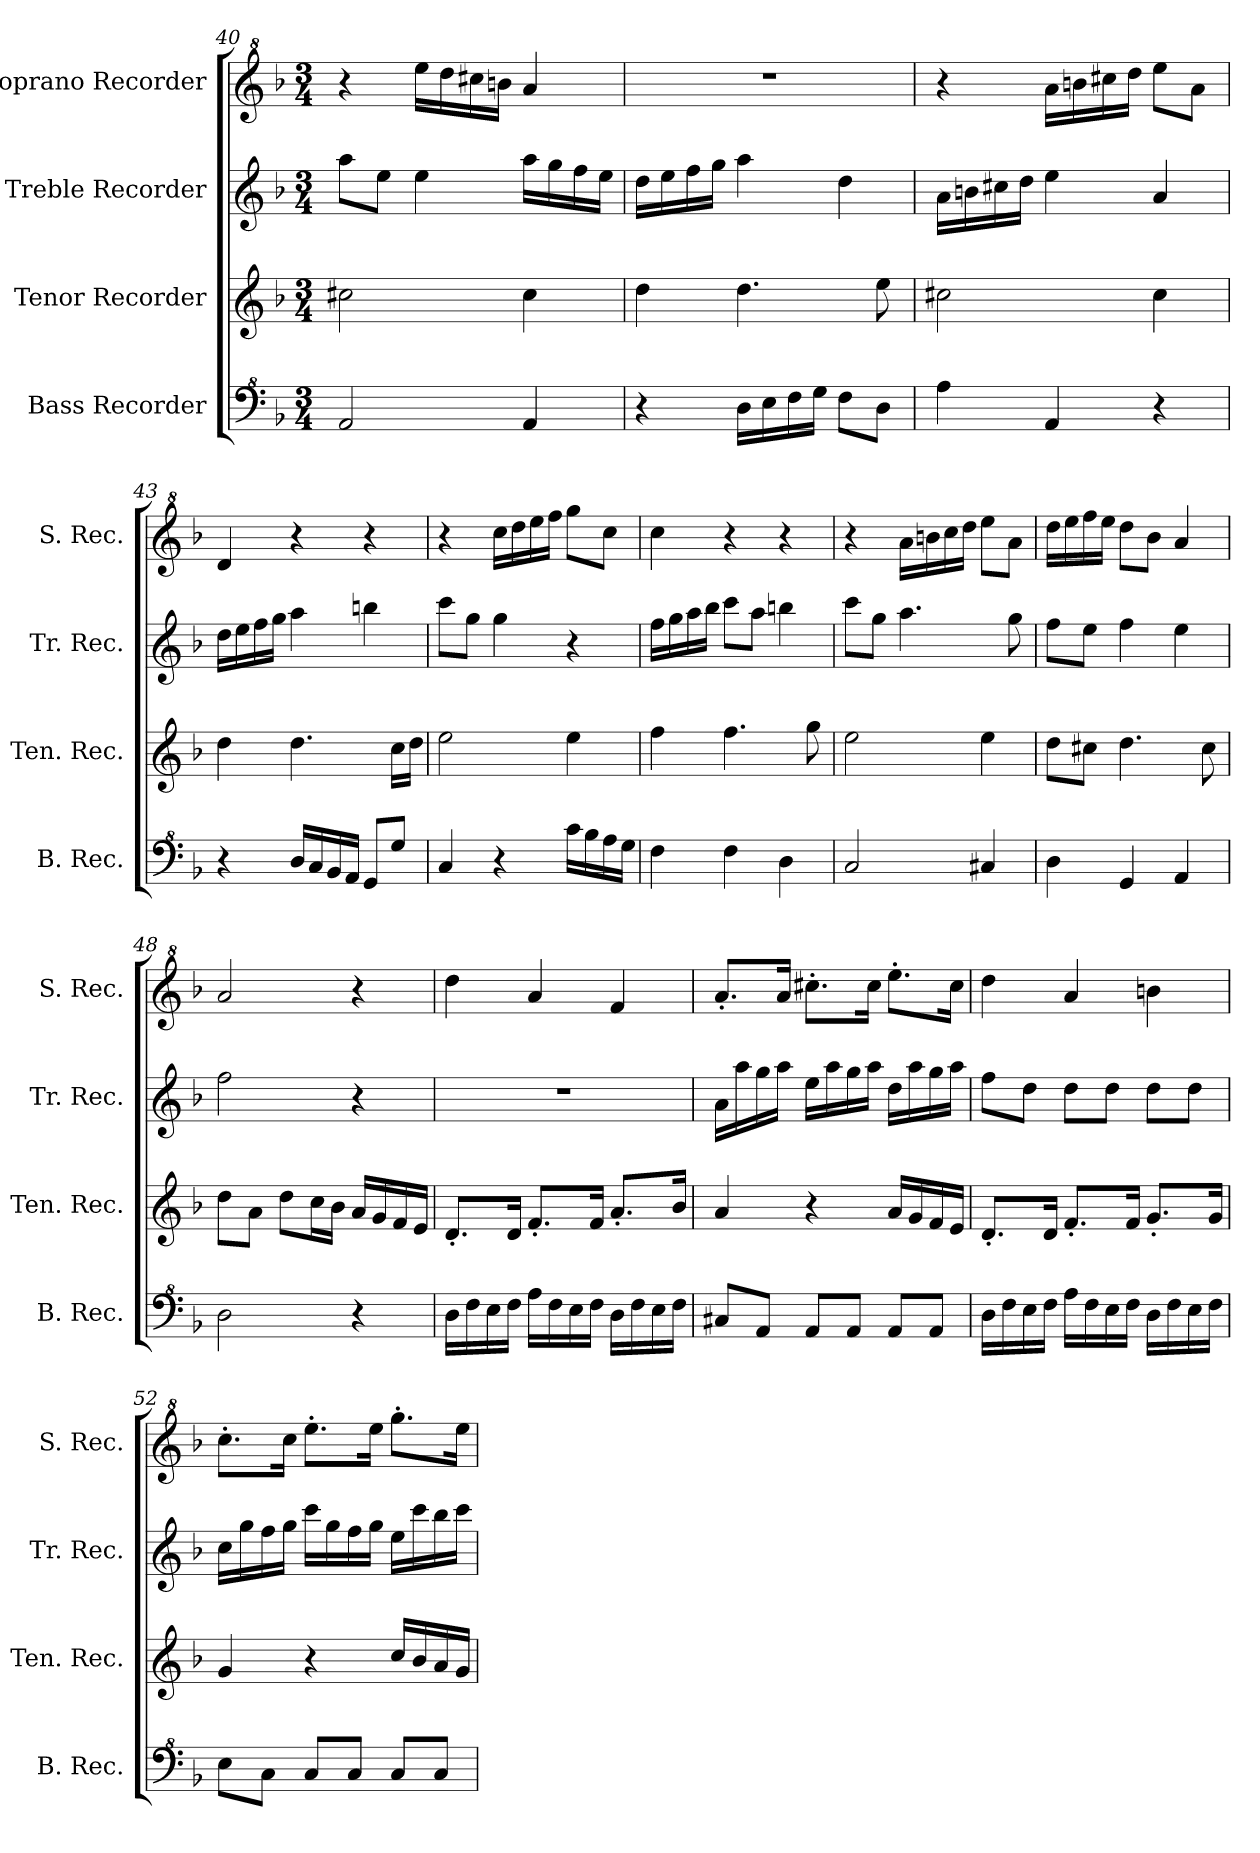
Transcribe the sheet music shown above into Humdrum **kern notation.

**kern	**kern	**kern	**kern
*part4	*part3	*part2	*part1
*staff4	*staff3	*staff2	*staff1
*I"Bass Recorder	*I"Tenor Recorder	*I"Treble Recorder	*I"Soprano Recorder
*I'B. Rec.	*I'Ten. Rec.	*I'Tr. Rec.	*I'S. Rec.
!!LO:LB:g=z
*clefF^4	*clefG2	*clefG2	*clefG^2
*k[b-]	*k[b-]	*k[b-]	*k[b-]
*M3/4	*M3/4	*M3/4	*M3/4
=40	=40	=40	=40
2A/	2cc#X\	8aa\L	4r
.	.	8ee\J	.
.	.	4ee\	16eee\LL
.	.	.	16ddd\
.	.	.	16ccc#X\
.	.	.	16bbn\JJ
4A/	4cc#\	16aa\LL	4aa/
.	.	16gg\	.
.	.	16ff\	.
.	.	16ee\JJ	.
=41	=41	=41	=41
4r	4dd\	16dd\LL	2.r
.	.	16ee\	.
.	.	16ff\	.
.	.	16gg\JJ	.
16d\LL	4.dd\	4aa\	.
16e\	.	.	.
16f\	.	.	.
16g\JJ	.	.	.
8f\L	.	4dd\	.
8d\J	8ee\	.	.
=42	=42	=42	=42
4a\	2cc#X\	16a\LL	4r
.	.	16bn\	.
.	.	16cc#X\	.
.	.	16dd\JJ	.
4A/	.	4ee\	16aa\LL
.	.	.	16bbn\
.	.	.	16ccc#X\
.	.	.	16ddd\JJ
4r	4cc#\	4a/	8eee\L
.	.	.	8aa\J
!!LO:LB:g=z
=43	=43	=43	=43
4r	4dd\	16dd\LL	4dd/
.	.	16ee\	.
.	.	16ff\	.
.	.	16gg\JJ	.
16d/LL	4.dd\	4aa\	4r
16c/	.	.	.
16B-/	.	.	.
16A/JJ	.	.	.
8G/L	.	4bbn\	4r
8g/J	16cc\LL	.	.
.	16dd\JJ	.	.
=44	=44	=44	=44
4c/	2ee\	8ccc\L	4r
.	.	8gg\J	.
4r	.	4gg\	16ccc\LL
.	.	.	16ddd\
.	.	.	16eee\
.	.	.	16fff\JJ
16cc\LL	4ee\	4r	8ggg\L
16b-\	.	.	.
16a\	.	.	8ccc\J
16g\JJ	.	.	.
=45	=45	=45	=45
4f\	4ff\	16ff\LL	4ccc\
.	.	16gg\	.
.	.	16aa\	.
.	.	16bb-\JJ	.
4f\	4.ff\	8ccc\L	4r
.	.	8aa\J	.
4d\	.	4bbn\	4r
.	8gg\	.	.
=46	=46	=46	=46
2c/	2ee\	8ccc\L	4r
.	.	8gg\J	.
.	.	4.aa\	16aa\LL
.	.	.	16bbn\
.	.	.	16ccc\
.	.	.	16ddd\JJ
4c#X/	4ee\	.	8eee\L
.	.	8gg\	8aa\J
!!LO:PB:g=z
=47	=47	=47	=47
4d\	8dd\L	8ff\L	16ddd\LL
.	.	.	16eee\
.	8cc#X\J	8ee\J	16fff\
.	.	.	16eee\JJ
4G/	4.dd\	4ff\	8ddd\L
.	.	.	8bb-\J
4A/	.	4ee\	4aa/
.	8cc#\	.	.
=48	=48	=48	=48
2d\	8dd\L	2ff\	2aa/
.	8a\J	.	.
.	8dd\L	.	.
.	16cc\L	.	.
.	16b-\JJ	.	.
4r	16a/LL	4r	4r
.	16g/	.	.
.	16f/	.	.
.	16e/JJ	.	.
=49	=49	=49	=49
16d\LL	8.d'/L	2.r	4ddd\
16f\	.	.	.
16e\	.	.	.
16f\JJ	16d/Jk	.	.
16a\LL	8.f'/L	.	4aa/
16f\	.	.	.
16e\	.	.	.
16f\JJ	16f/Jk	.	.
16d\LL	8.a'/L	.	4ff/
16f\	.	.	.
16e\	.	.	.
16f\JJ	16b-/Jk	.	.
=50	=50	=50	=50
8c#X/L	4a/	16a\LL	8.aa'/L
.	.	16aa\	.
8A/J	.	16gg\	.
.	.	16aa\JJ	16aa/Jk
8A/L	4r	16ee\LL	8.ccc#X'\L
.	.	16aa\	.
8A/J	.	16gg\	.
.	.	16aa\JJ	16ccc#\Jk
8A/L	16a/LL	16dd\LL	8.eee'\L
.	16g/	16aa\	.
8A/J	16f/	16gg\	.
.	16e/JJ	16aa\JJ	16ccc#\Jk
!!LO:LB:g=z
=51	=51	=51	=51
16d\LL	8.d'/L	8ff\L	4ddd\
16f\	.	.	.
16e\	.	8dd\J	.
16f\JJ	16d/Jk	.	.
16a\LL	8.f'/L	8dd\L	4aa/
16f\	.	.	.
16e\	.	8dd\J	.
16f\JJ	16f/Jk	.	.
16d\LL	8.g'/L	8dd\L	4bbn\
16f\	.	.	.
16e\	.	8dd\J	.
16f\JJ	16g/Jk	.	.
=52	=52	=52	=52
8e\L	4g/	16cc\LL	8.ccc'\L
.	.	16gg\	.
8c\J	.	16ff\	.
.	.	16gg\JJ	16ccc\Jk
8c/L	4r	16ccc\LL	8.eee'\L
.	.	16gg\	.
8c/J	.	16ff\	.
.	.	16gg\JJ	16eee\Jk
8c/L	16cc/LL	16ee\LL	8.ggg'\L
.	16b-/	16ccc\	.
8c/J	16a/	16bb-\	.
.	16g/JJ	16ccc\JJ	16eee\Jk
=	=	=	=
*-	*-	*-	*-
